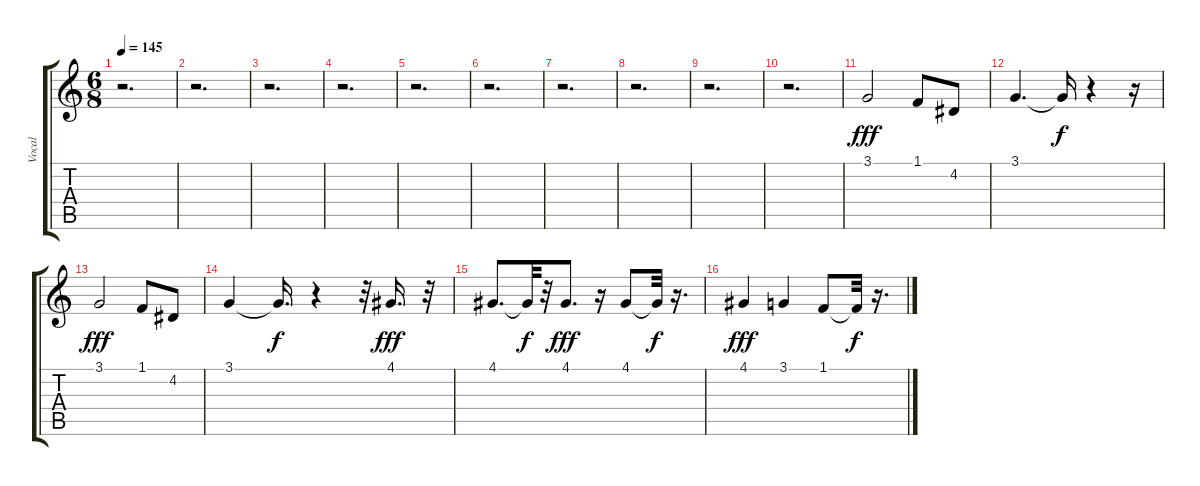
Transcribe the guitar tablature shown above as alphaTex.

\track ("Vocal" "Vocal") {instrument fx5brightness}
\staff {score tabs}
\tuning (E4 B3 G3 D3 A2 E2) {hide}
\ts (6 8)
\tempo 145
\clef g2
\ks c
r.2{d dy fff} |
r.2{d} |
r.2{d} |
r.2{d} |
r.2{d} |
r.2{d} |
r.2{d} |
r.2{d} |
r.2{d} |
r.2{d} |
3.1.2 1.1.8 4.2.8 |
3.1.4{d} 3.1{t}.16{dy f} r.4 r.16 |
3.1.2{dy fff} 1.1.8 4.2.8 |
3.1.4 3.1{t}.16{d dy f} r.4 r.32 4.1.16{d dy fff} r.32 |
4.1.8{d} 4.1{t}.32{dy f} r.32 4.1.8{d dy fff} r.16 4.1.8 4.1{t}.32{dy f} r.16{d} |
4.1.4{dy fff} 3.1.4 1.1.8 1.1{t}.32{dy f} r.16{d}
